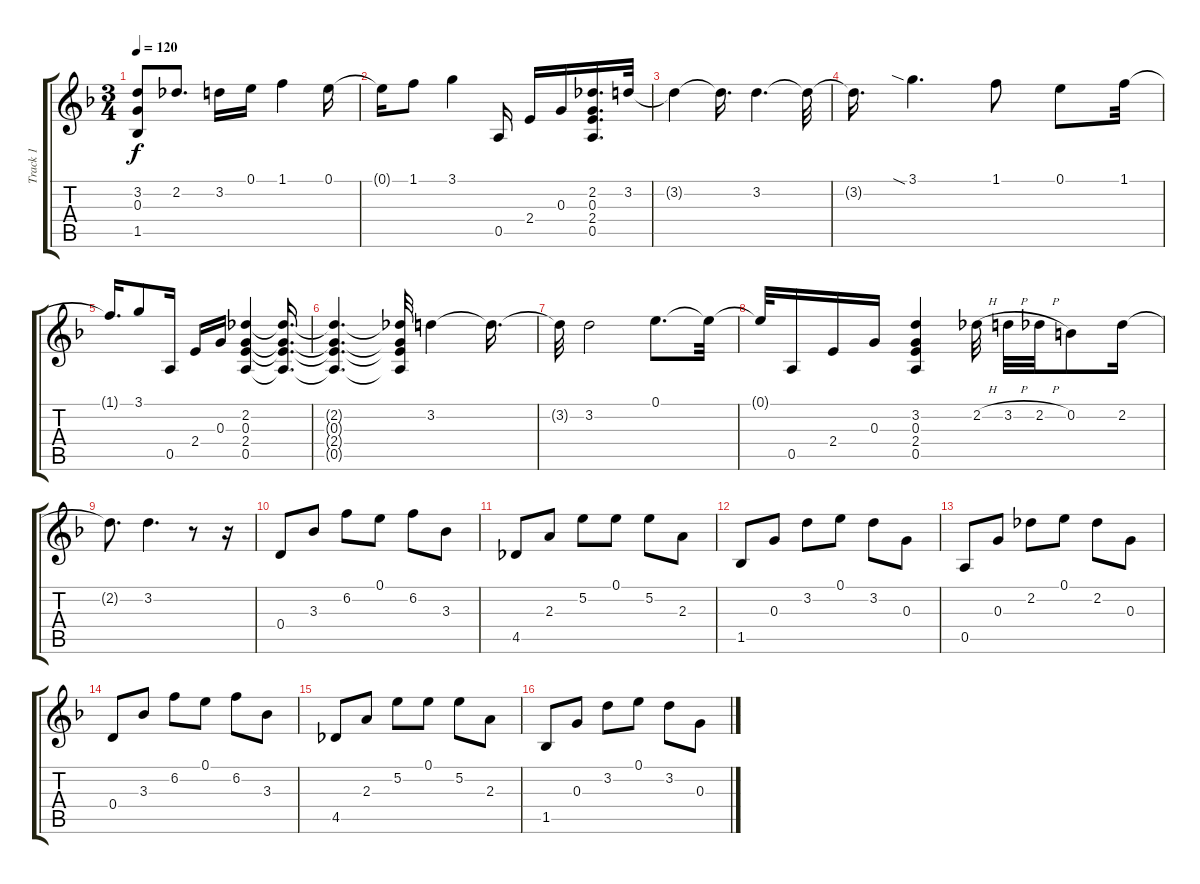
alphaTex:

\track ("Track 1" "Track 1") {instrument acousticguitarnylon}
\staff {score tabs}
\tuning (E4 B3 G3 D3 A2 E2) {hide}
\ts (3 4)
\tempo 120
\clef g2
\ks dminor
(3.2{t} 0.3{t} 1.5{t}).8{dy f} 2.2.8{d} 3.2.16 0.1.16 1.1.4 0.1.16 |
0.1{t}.16 1.1.8 3.1.4 0.5.16 2.4.16 0.3.16 (2.2 0.3 2.4 0.5).16{d} 3.2.32 |
3.2{t}.4 3.2{t}.16{d} 3.2.4{d} 3.2{t}.32 |
3.2{t}.16{d} 3.1{sia}.4{d} 1.1.8 0.1.8 1.1.32 |
1.1{t}.16{d} 3.1.8 0.5.16 2.4.16 0.3.16 (2.2 0.3 2.4 0.5).4 (2.2{t} 0.3{t} 2.4{t} 0.5{t}).16{d} |
(2.2{t} 0.3{t} 2.4{t} 0.5{t}).4{d} (2.2{t} 0.3{t} 2.4{t} 0.5{t}).32 3.2.4 3.2{t}.16{d} |
3.2{t}.32 3.2.2 0.1.8{d} 0.1{t}.32 |
0.1{t}.32 0.5.16 2.4.16 0.3.16 (3.2 0.3 2.4 0.5).4 2.2{h}.32 3.2{h}.32 2.2{h}.32 0.2.8 2.2.16 |
2.2{t}.8{d} 3.2.4{d} r.8 r.16 |
0.4.8 3.3.8 6.2.8 0.1.8 6.2.8 3.3.8 |
4.5.8 2.3.8 5.2.8 0.1.8 5.2.8 2.3.8 |
1.5.8 0.3.8 3.2.8 0.1.8 3.2.8 0.3.8 |
0.5.8 0.3.8 2.2.8 0.1.8 2.2.8 0.3.8 |
0.4.8 3.3.8 6.2.8 0.1.8 6.2.8 3.3.8 |
4.5.8 2.3.8 5.2.8 0.1.8 5.2.8 2.3.8 |
1.5.8 0.3.8 3.2.8 0.1.8 3.2.8 0.3.8
